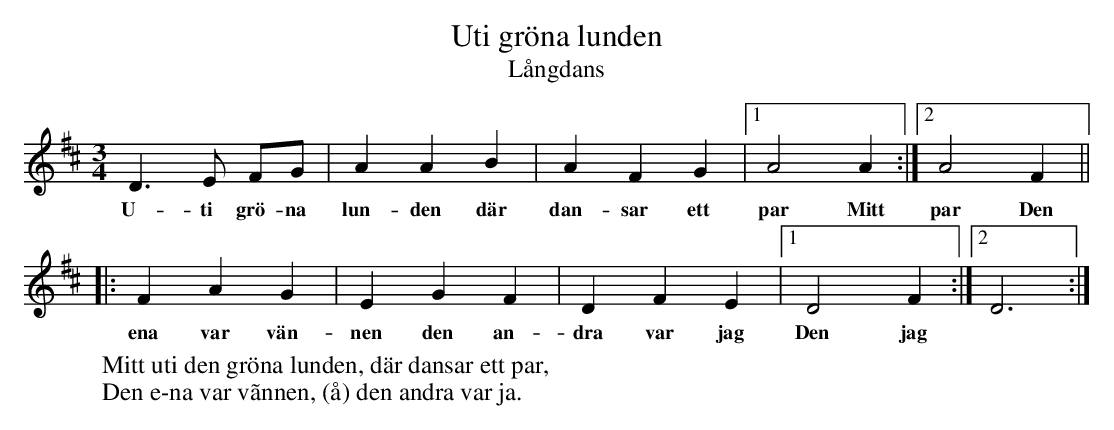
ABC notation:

X:1
T:Uti gröna lunden
T:Långdans
M:3/4
L:1/8
K:D
D3 E FG | A2 A2 B2 | A2 F2 G2 |1 A4 A2 :|2 A4 F2 ||
w:U-ti grö-na lun-den där dan-sar ett par Mitt par Den
|:F2 A2 G2 | E2 G2 F2 | D2 F2 E2 |1 D4 F2 :|2 D6 :|
w:ena var vän-nen den an-dra var jag Den jag
W:Mitt uti den gröna lunden, där dansar ett par,
W:Den e-na var vãnnen, (å) den andra var ja.
